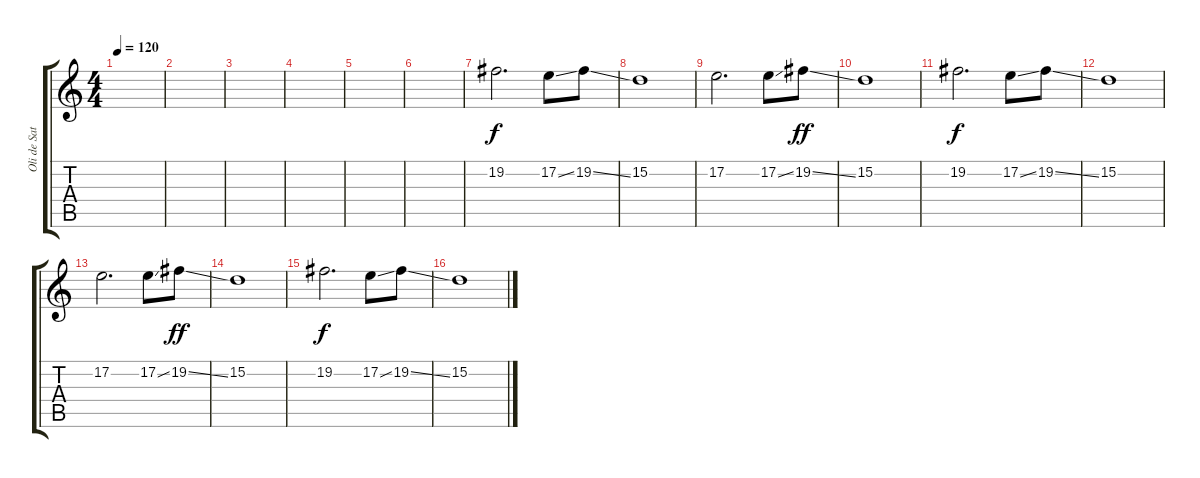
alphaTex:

\track ("Oli de Sat" "Oli de Sat") {instrument pad2warm}
\staff {score tabs}
\tuning (E4 B3 G3 D3 A2 E2) {hide}
\ts (4 4)
\tempo 120
\clef g2
\ks c
|
|
|
|
|
|
19.2.2{d} 17.2{ss}.8 19.2{ss}.8 |
15.2.1 |
17.2.2{d} 17.2{ss}.8 19.2{ss}.8{dy ff} |
15.2.1 |
19.2.2{d dy f} 17.2{ss}.8 19.2{ss}.8 |
15.2.1 |
17.2.2{d} 17.2{ss}.8 19.2{ss}.8{dy ff} |
15.2.1 |
19.2.2{d dy f} 17.2{ss}.8 19.2{ss}.8 |
15.2.1
